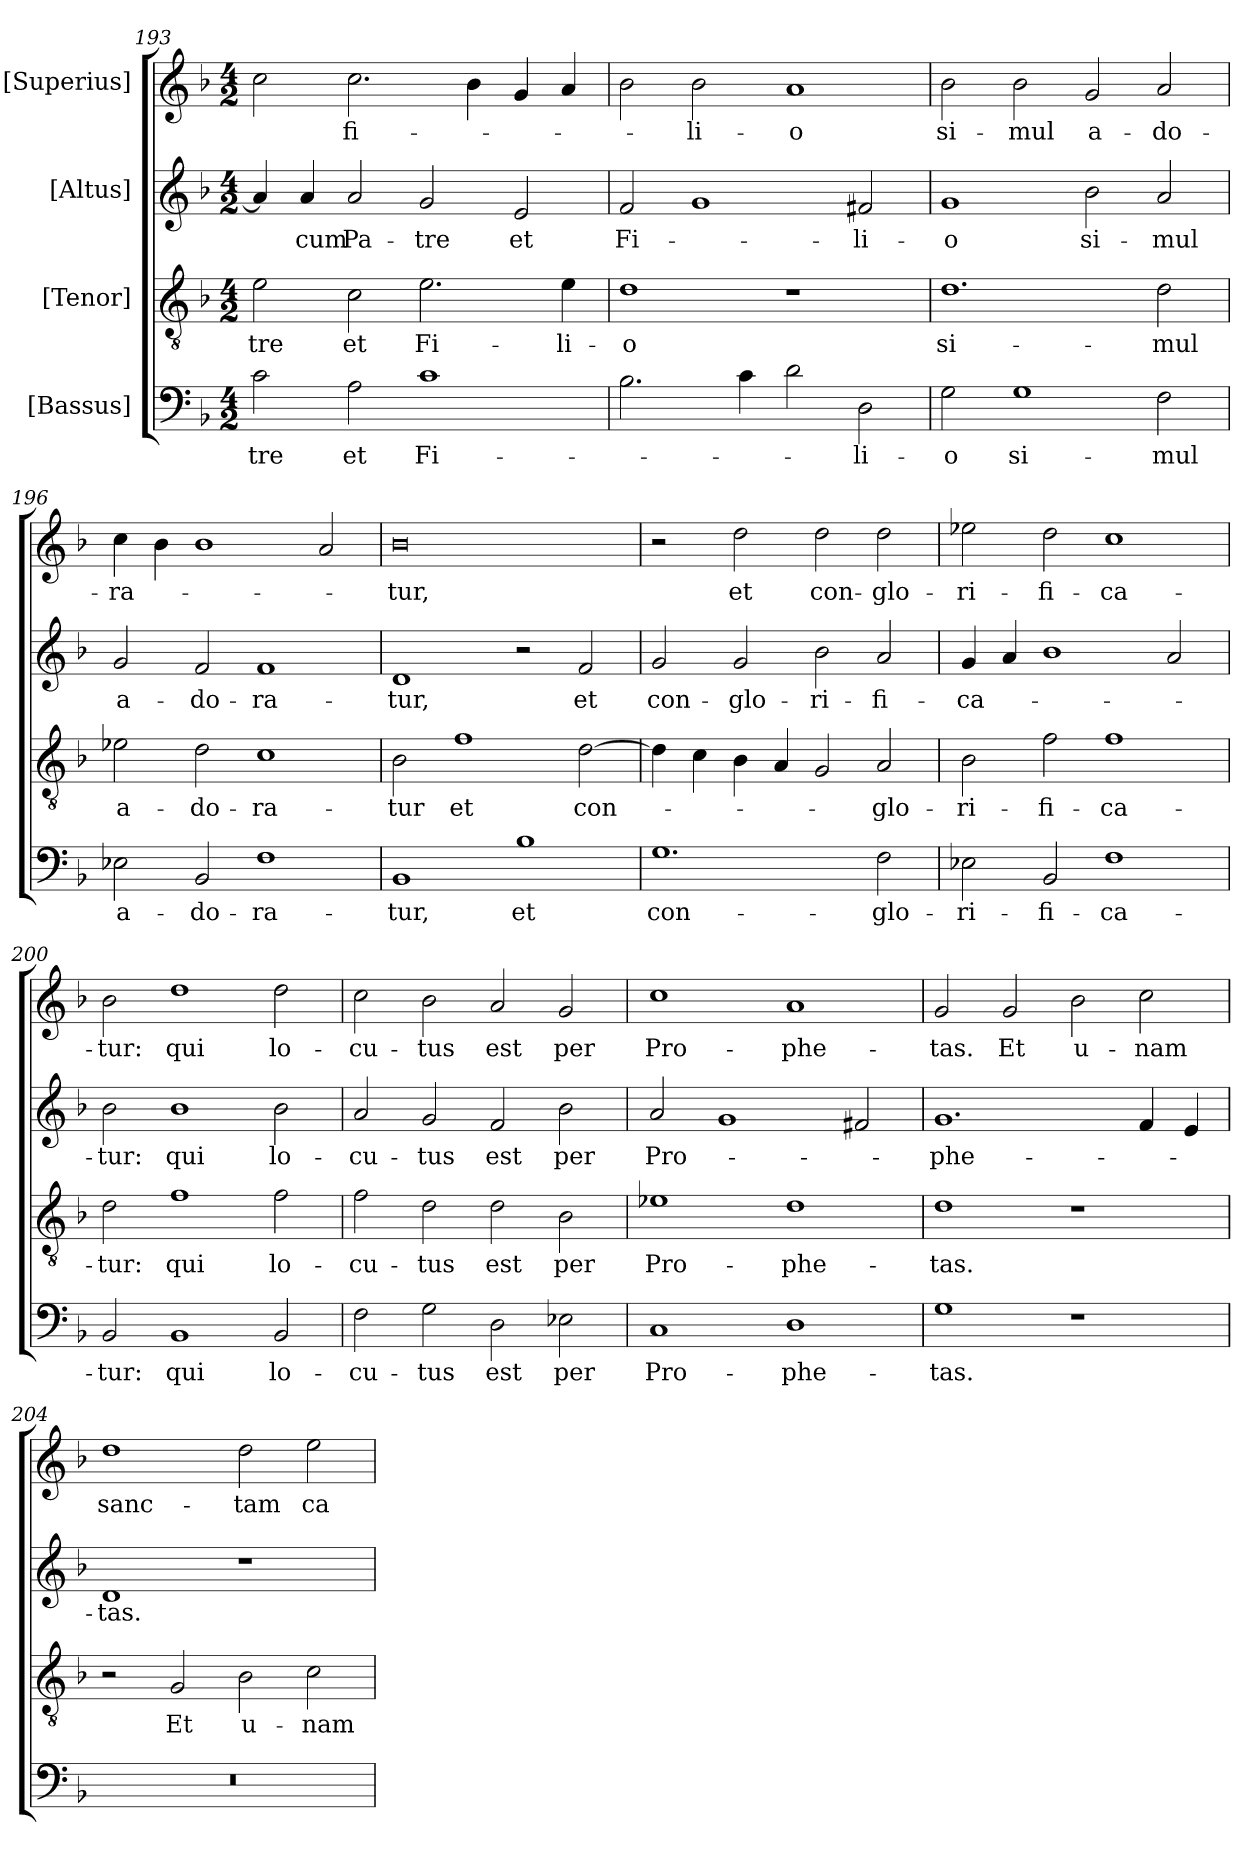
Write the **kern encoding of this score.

**kern	**text	**kern	**text	**kern	**text	**kern	**text
*part4	*part4	*part3	*part3	*part2	*part2	*part1	*part1
*staff4	*staff4	*staff3	*staff3	*staff2	*staff2	*staff1	*staff1
*I"[Bassus]	*	*I"[Tenor]	*	*I"[Altus]	*	*I"[Superius]	*
*clefF4	*	*clefGv2	*	*clefG2	*	*clefG2	*
*k[b-]	*	*k[b-]	*	*k[b-]	*	*k[b-]	*
*M4/2	*	*M4/2	*	*M4/2	*	*M4/2	*
=193	=193	=193	=193	=193	=193	=193	=193
2c\	-tre	2e\	-tre	4a/]	.	2cc\	.
.	.	.	.	4a/	cum	.	.
2A\	et	2c\	et	2a/	Pa-	2.cc\	fi-
1c\	Fi-	2.e\	Fi-	2g/	-tre	.	.
.	.	.	.	.	.	4b-\	.
.	.	.	.	2e/	et	4g/	.
.	.	4e\	-li-	.	.	4a/	.
=194	=194	=194	=194	=194	=194	=194	=194
2.B-\	.	1d\	-o	2f/	Fi-	2b-\	.
.	.	.	.	1g/	.	2b-\	-li-
4c\	.	.	.	.	.	.	.
2d\	.	1r	.	.	.	1a/	-o
2D\	-li-	.	.	2f#X/	-li-	.	.
=195	=195	=195	=195	=195	=195	=195	=195
2G\	-o	1.d\	si-	1g/	-o	2b-\	si-
1G\	si-	.	.	.	.	2b-\	-mul
.	.	.	.	2b-\	si-	2g/	a-
2F\	-mul	2d\	-mul	2a/	-mul	2a/	-do-
=196	=196	=196	=196	=196	=196	=196	=196
2E-X\	a-	2e-X\	a-	2g/	a-	4cc\	-ra-
.	.	.	.	.	.	4b-\	.
2BB-/	-do-	2d\	-do-	2f/	-do-	1b-\	.
1F\	-ra-	1c\	-ra-	1f/	-ra-	.	.
.	.	.	.	.	.	2a/	.
=197	=197	=197	=197	=197	=197	=197	=197
1BB-/	-tur,	2B-\	-tur	1d/	-tur,	0b-\	-tur,
.	.	1f\	et	.	.	.	.
1B-\	et	.	.	2r	.	.	.
.	.	[2d\	con-	2f/	et	.	.
=198	=198	=198	=198	=198	=198	=198	=198
1.G\	con-	4d\]	.	2g/	con-	2r	.
.	.	4c\	.	.	.	.	.
.	.	4B-\	.	2g/	-glo-	2dd\	et
.	.	4A/	.	.	.	.	.
.	.	2G/	.	2b-\	-ri-	2dd\	con-
2F\	-glo-	2A/	-glo-	2a/	-fi-	2dd\	-glo-
=199	=199	=199	=199	=199	=199	=199	=199
2E-X\	-ri-	2B-\	-ri-	4g/	-ca-	2ee-X\	-ri-
.	.	.	.	4a/	.	.	.
2BB-/	-fi-	2f\	-fi-	1b-\	.	2dd\	-fi-
1F\	-ca-	1f\	-ca-	.	.	1cc\	-ca-
.	.	.	.	2a/	.	.	.
=200	=200	=200	=200	=200	=200	=200	=200
2BB-/	-tur:	2d\	-tur:	2b-\	-tur:	2b-\	-tur:
1BB-/	qui	1f\	qui	1b-\	qui	1dd\	qui
2BB-/	lo-	2f\	lo-	2b-\	lo-	2dd\	lo-
=201	=201	=201	=201	=201	=201	=201	=201
2F\	-cu-	2f\	-cu-	2a/	-cu-	2cc\	-cu-
2G\	-tus	2d\	-tus	2g/	-tus	2b-\	-tus
2D\	est	2d\	est	2f/	est	2a/	est
2E-X\	per	2B-\	per	2b-\	per	2g/	per
=202	=202	=202	=202	=202	=202	=202	=202
1C/	Pro-	1e-X\	Pro-	2a/	Pro-	1cc\	Pro-
.	.	.	.	1g/	.	.	.
1D\	-phe-	1d\	-phe-	.	.	1a/	-phe-
.	.	.	.	2f#X/	.	.	.
=203	=203	=203	=203	=203	=203	=203	=203
1G\	-tas.	1d\	-tas.	1.g/	-phe-	2g/	-tas.
.	.	.	.	.	.	2g/	Et
1r	.	1r	.	.	.	2b-\	u-
.	.	.	.	4f/	.	2cc\	-nam
.	.	.	.	4e/	.	.	.
=204	=204	=204	=204	=204	=204	=204	=204
0r	.	2r	.	1d/	-tas.	1dd\	sanc-
.	.	2G/	Et	.	.	.	.
.	.	2B-\	u-	1r	.	2dd\	-tam
.	.	2c\	-nam	.	.	2ee\	ca-
=	=	=	=	=	=	=	=
*-	*-	*-	*-	*-	*-	*-	*-
